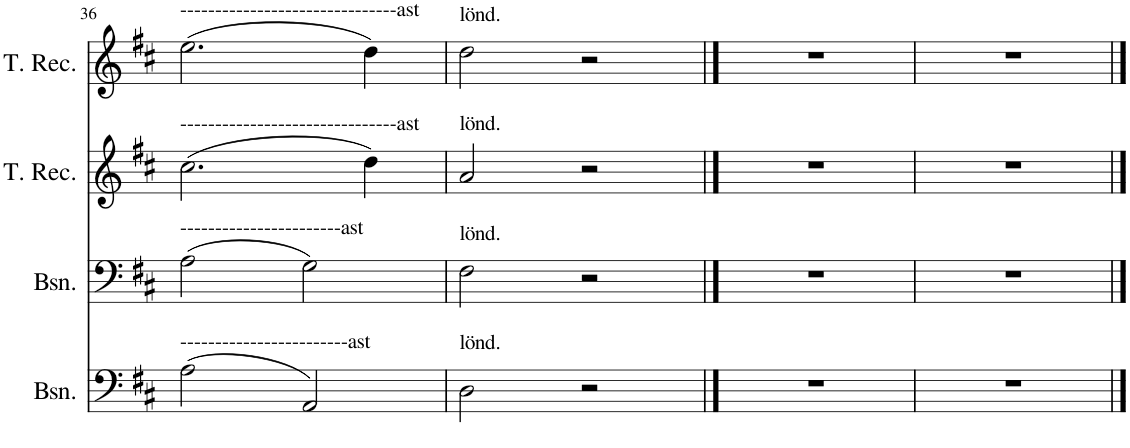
**kern	**kern	**kern	**kern
*part4	*part3	*part2	*part1
*staff4	*staff3	*staff2	*staff1
*I"Bassoon	*I"Bassoon	*I"Tenor Recorder	*I"Tenor Recorder
*I'Bsn.	*I'Bsn.	*I'T. Rec.	*I'T. Rec.
!!LO:PB:g=z
*clefF4	*clefF4	*clefG2	*clefG2
*k[f#c#]	*k[f#c#]	*k[f#c#]	*k[f#c#]
*M4/4	*M4/4	*M4/4	*M4/4
=36	=36	=36	=36
!	!	!	!LO:TX:a:t=-------------------------------ast
!	!	!LO:TX:a:t=-------------------------------ast	!
!	!LO:TX:a:t=-----------------------ast	!	!
!LO:TX:a:t=------------------------ast	!	!	!
(2A\	(2A\	(2.cc#\	(2.ee\
2AA/)	2G\)	.	.
.	.	4dd\)	4dd\)
=37	=37	=37	=37
!	!	!	!LO:TX:a:t=lönd.
!	!	!LO:TX:a:t=lönd.	!
!	!LO:TX:a:t=lönd.	!	!
!LO:TX:a:t=lönd.	!	!	!
2D\	2F#\	2a/	2dd\
2r	2r	2r	2r
==38	==38	==38	==38
1r	1r	1r	1r
=39	=39	=39	=39
1r	1r	1r	1r
==	==	==	==
*-	*-	*-	*-
